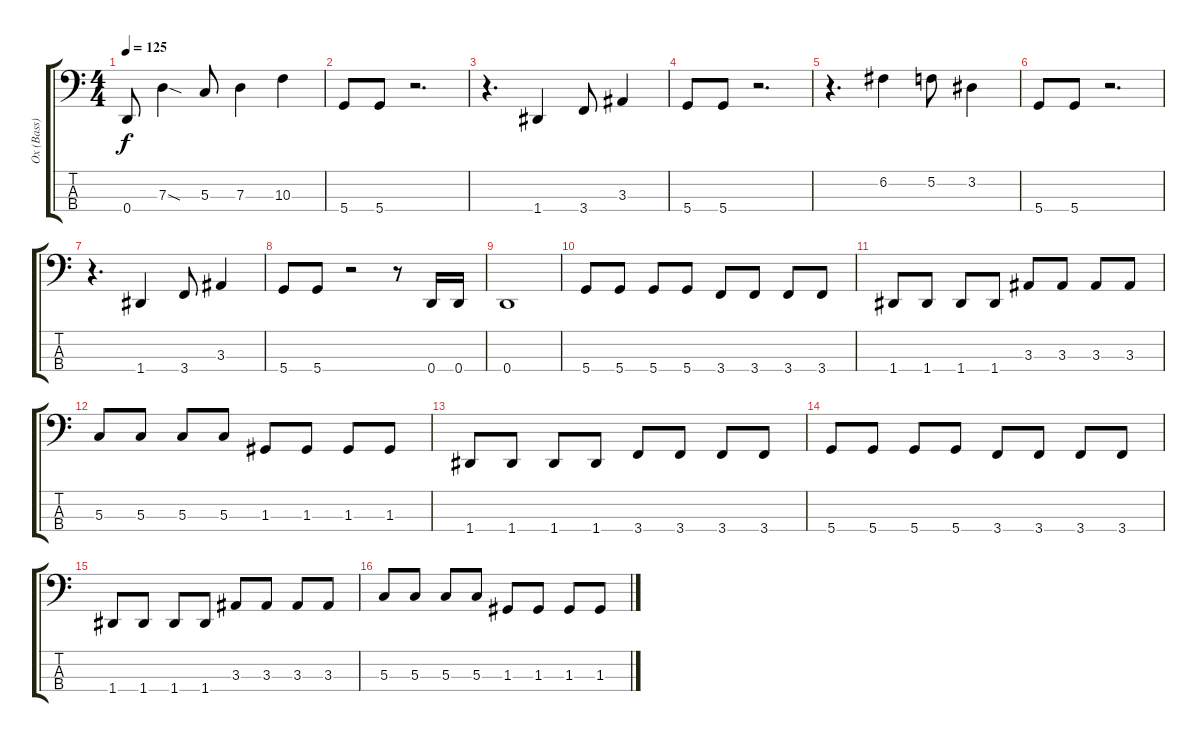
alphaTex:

\track ("Ox (Bass)" "Ox (Bass)") {instrument electricbasspick}
\staff {score tabs}
\tuning (F2 C2 G1 D1) {hide}
\ts (4 4)
\tempo 125
\clef f4
\ks c
0.4.8{dy f} 7.3{sod}.4 5.3.8 7.3.4 10.3.4 |
5.4.8 5.4.8 r.2{d} |
r.4{d} 1.4.4 3.4.8 3.3.4 |
5.4.8 5.4.8 r.2{d} |
r.4{d} 6.2.4 5.2.8 3.2.4 |
5.4.8 5.4.8 r.2{d} |
r.4{d} 1.4.4 3.4.8 3.3.4 |
5.4.8 5.4.8 r.2 r.8 0.4.16 0.4.16 |
0.4.1 |
5.4.8 5.4.8 5.4.8 5.4.8 3.4.8 3.4.8 3.4.8 3.4.8 |
1.4.8 1.4.8 1.4.8 1.4.8 3.3.8 3.3.8 3.3.8 3.3.8 |
5.3.8 5.3.8 5.3.8 5.3.8 1.3.8 1.3.8 1.3.8 1.3.8 |
1.4.8 1.4.8 1.4.8 1.4.8 3.4.8 3.4.8 3.4.8 3.4.8 |
5.4.8 5.4.8 5.4.8 5.4.8 3.4.8 3.4.8 3.4.8 3.4.8 |
1.4.8 1.4.8 1.4.8 1.4.8 3.3.8 3.3.8 3.3.8 3.3.8 |
5.3.8 5.3.8 5.3.8 5.3.8 1.3.8 1.3.8 1.3.8 1.3.8
